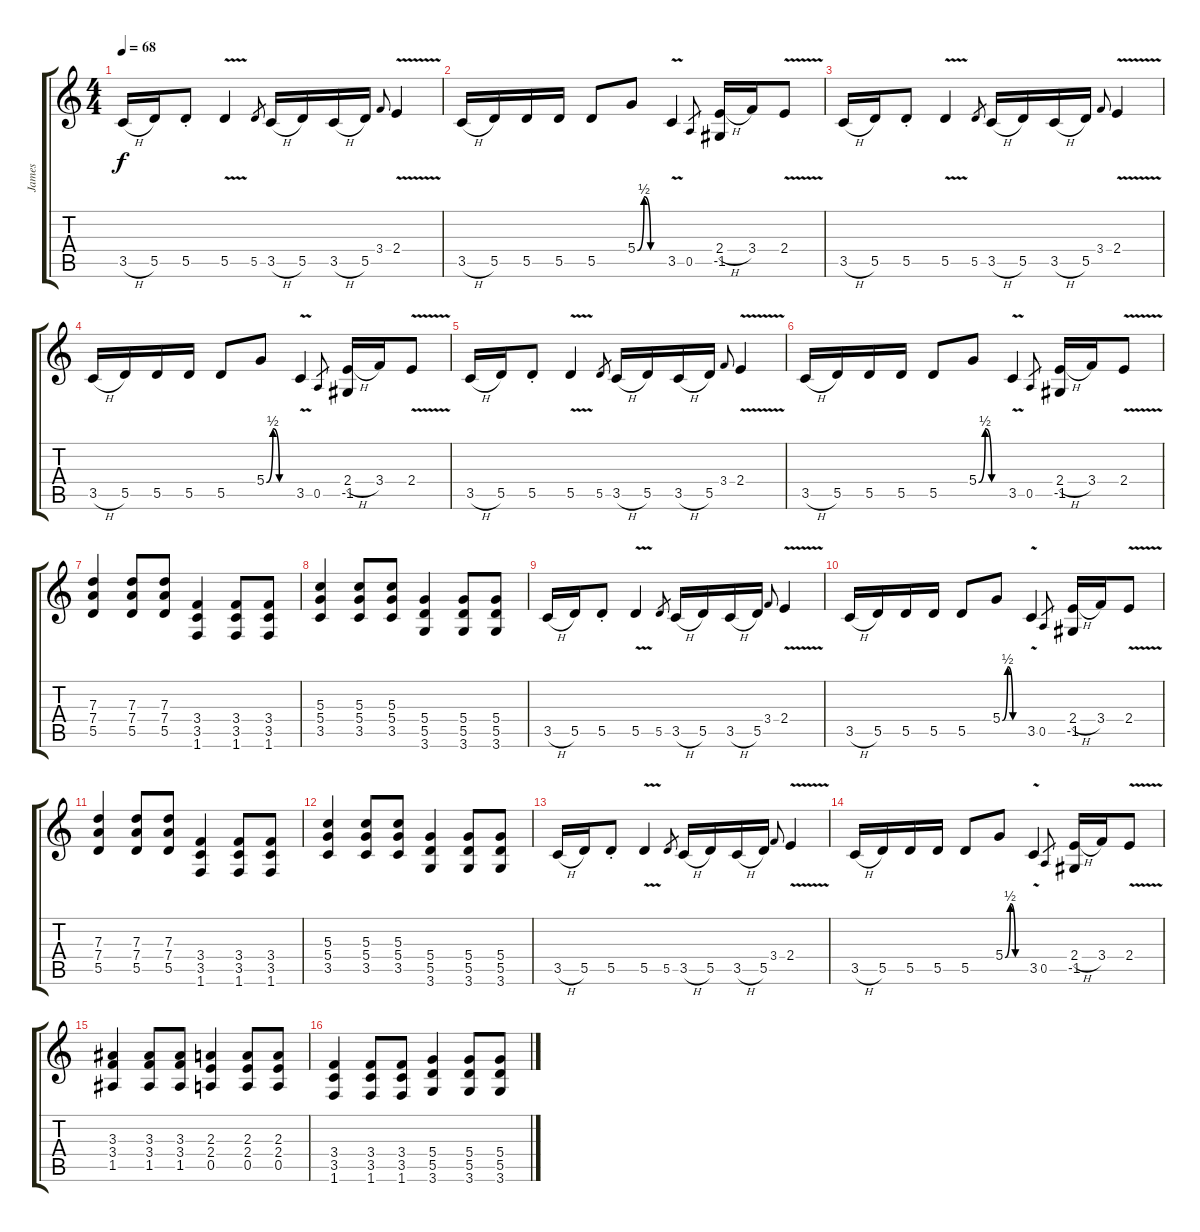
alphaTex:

\track ("James" "James") {instrument overdrivenguitar}
\staff {score tabs}
\tuning (E4 B3 G3 D3 A2 E2) {hide}
\ts (4 4)
\tempo 68
\clef g2
\ks c
3.5{h}.16{dy f} 5.5.16 5.5{st}.8 5.5{v}.4 5.5.8{gr} 3.5{h}.16 5.5.16 3.5{h}.16 5.5.16 3.4.8{gr onbeat} 2.4{v}.4 |
3.5{h}.16 5.5.16 5.5.16 5.5.16 5.5.8 5.4{be (custom 0 0 15 2 30 0 60 0)}.8 3.5{v}.4 0.5.8{gr} (2.4{h} -1.5).16 3.4.16 2.4{v}.8 |
3.5{h}.16 5.5.16 5.5{st}.8 5.5{v}.4 5.5.8{gr} 3.5{h}.16 5.5.16 3.5{h}.16 5.5.16 3.4.8{gr onbeat} 2.4{v}.4 |
3.5{h}.16 5.5.16 5.5.16 5.5.16 5.5.8 5.4{be (custom 0 0 15 2 30 0 60 0)}.8 3.5{v}.4 0.5.8{gr} (2.4{h} -1.5).16 3.4.16 2.4{v}.8 |
3.5{h}.16 5.5.16 5.5{st}.8 5.5{v}.4 5.5.8{gr} 3.5{h}.16 5.5.16 3.5{h}.16 5.5.16 3.4.8{gr onbeat} 2.4{v}.4 |
3.5{h}.16 5.5.16 5.5.16 5.5.16 5.5.8 5.4{be (custom 0 0 15 2 30 0 60 0)}.8 3.5{v}.4 0.5.8{gr} (2.4{h} -1.5).16 3.4.16 2.4{v}.8 |
(7.3 7.4 5.5).4 (7.3 7.4 5.5).8 (7.3 7.4 5.5).8 (3.4 3.5 1.6).4 (3.4 3.5 1.6).8 (3.4 3.5 1.6).8 |
(5.3 5.4 3.5).4 (5.3 5.4 3.5).8 (5.3 5.4 3.5).8 (5.4 5.5 3.6).4 (5.4 5.5 3.6).8 (5.4 5.5 3.6).8 |
3.5{h}.16 5.5.16 5.5{st}.8 5.5{v}.4 5.5.8{gr} 3.5{h}.16 5.5.16 3.5{h}.16 5.5.16 3.4.8{gr onbeat} 2.4{v}.4 |
3.5{h}.16 5.5.16 5.5.16 5.5.16 5.5.8 5.4{be (custom 0 0 15 2 30 0 60 0)}.8 3.5{v}.4 0.5.8{gr} (2.4{h} -1.5).16 3.4.16 2.4{v}.8 |
(7.3 7.4 5.5).4 (7.3 7.4 5.5).8 (7.3 7.4 5.5).8 (3.4 3.5 1.6).4 (3.4 3.5 1.6).8 (3.4 3.5 1.6).8 |
(5.3 5.4 3.5).4 (5.3 5.4 3.5).8 (5.3 5.4 3.5).8 (5.4 5.5 3.6).4 (5.4 5.5 3.6).8 (5.4 5.5 3.6).8 |
3.5{h}.16 5.5.16 5.5{st}.8 5.5{v}.4 5.5.8{gr} 3.5{h}.16 5.5.16 3.5{h}.16 5.5.16 3.4.8{gr onbeat} 2.4{v}.4 |
3.5{h}.16 5.5.16 5.5.16 5.5.16 5.5.8 5.4{be (custom 0 0 15 2 30 0 60 0)}.8 3.5{v}.4 0.5.8{gr} (2.4{h} -1.5).16 3.4.16 2.4{v}.8 |
(3.3 3.4 1.5).4 (3.3 3.4 1.5).8 (3.3 3.4 1.5).8 (2.3 2.4 0.5).4 (2.3 2.4 0.5).8 (2.3 2.4 0.5).8 |
(3.4 3.5 1.6).4 (3.4 3.5 1.6).8 (3.4 3.5 1.6).8 (5.4 5.5 3.6).4 (5.4 5.5 3.6).8 (5.4 5.5 3.6).8
